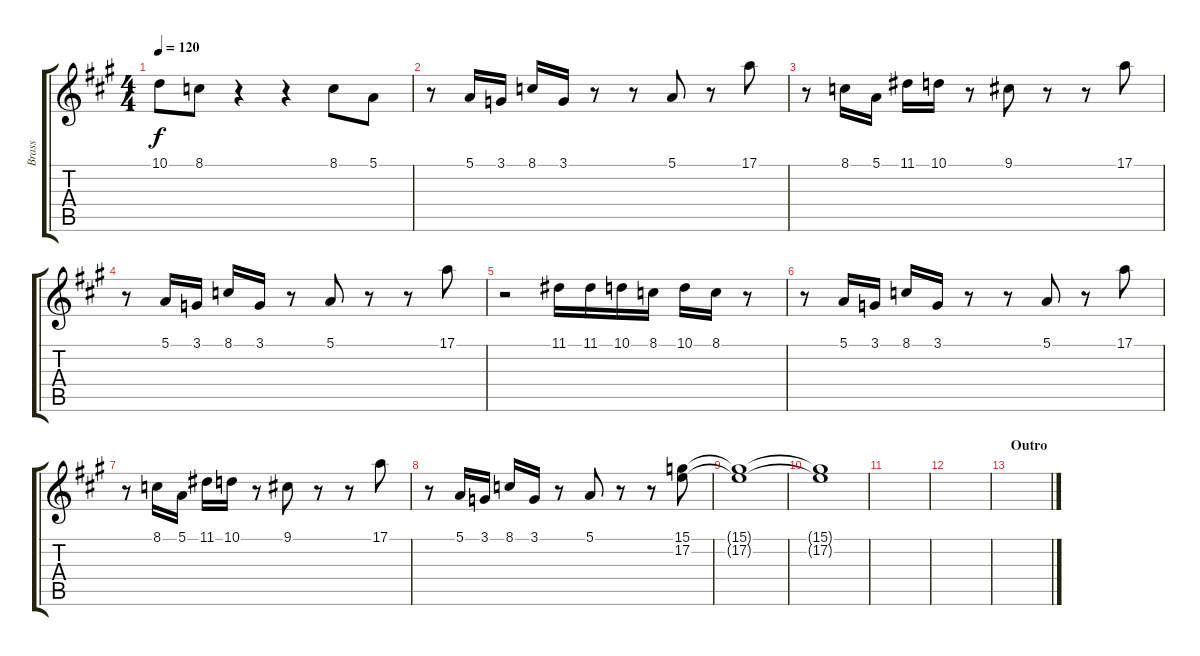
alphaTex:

\track ("Brass" "Brass") {instrument brasssection}
\staff {score tabs}
\tuning (E4 B3 G3 D3 A2 E2) {hide}
\ts (4 4)
\tempo 120
\clef g2
\ks a
10.1.8{dy f} 8.1.8 r.4 r.4 8.1.8 5.1.8 |
r.8 5.1.16 3.1.16 8.1.16 3.1.16 r.8 r.8 5.1.8 r.8 17.1.8 |
r.8 8.1.16 5.1.16 11.1.16 10.1.16 r.8 9.1.8 r.8 r.8 17.1.8 |
r.8 5.1.16 3.1.16 8.1.16 3.1.16 r.8 5.1.8 r.8 r.8 17.1.8 |
r.2 11.1.16 11.1.16 10.1.16 8.1.16 10.1.16 8.1.16 r.8 |
r.8 5.1.16 3.1.16 8.1.16 3.1.16 r.8 r.8 5.1.8 r.8 17.1.8 |
r.8 8.1.16 5.1.16 11.1.16 10.1.16 r.8 9.1.8 r.8 r.8 17.1.8 |
r.8 5.1.16 3.1.16 8.1.16 3.1.16 r.8 5.1.8 r.8 r.8 (15.1 17.2).8 |
(15.1{t} 17.2{t}).1 |
(15.1{t} 17.2{t}).1 |
|
|
\section ("" "Outro")
